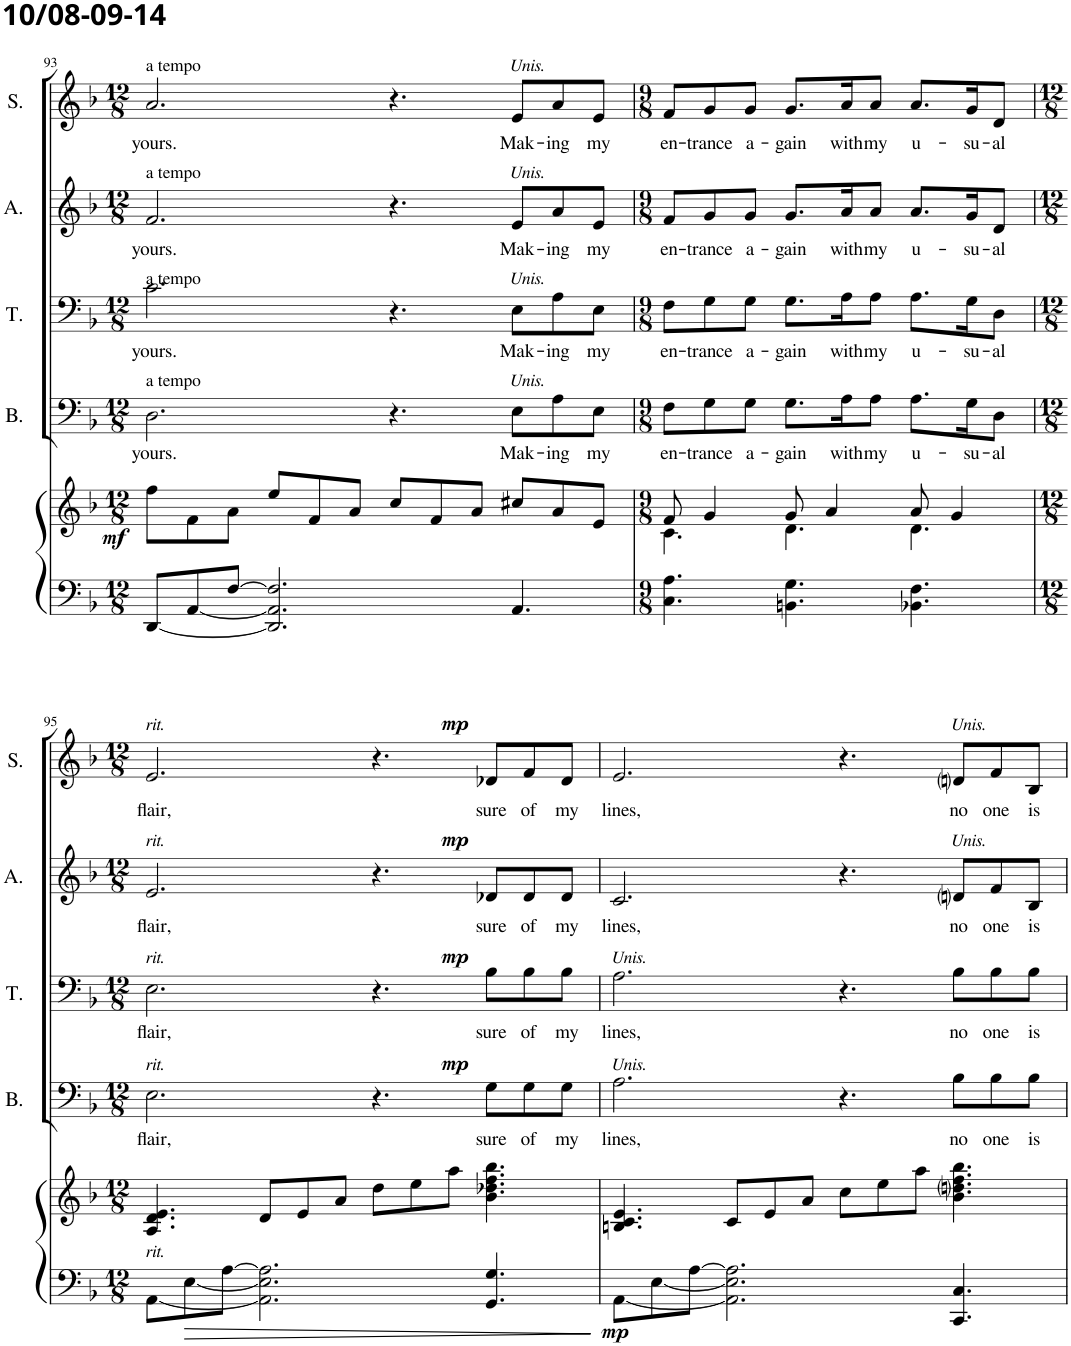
**kern	**kern	**dynam	**kern	**text	**dynam	**kern	**text	**dynam	**kern	**text	**dynam	**kern	**text	**dynam
*part5	*part5	*part5	*part4	*part4	*part4	*part3	*part3	*part3	*part2	*part2	*part2	*part1	*part1	*part1
*staff6	*staff5	*staff5/6	*staff4	*staff4	*staff4	*staff3	*staff3	*staff3	*staff2	*staff2	*staff2	*staff1	*staff1	*staff1
*I"Piano	*	*	*I"Bass	*	*	*I"Tenor	*	*	*I"Alto	*	*	*I"Soprano	*	*
*I'Pno	*	*	*I'B.	*	*	*I'T.	*	*	*I'A.	*	*	*I'S.	*	*
!!LO:PB:g=z
*clefF4	*clefG2	*	*clefF4	*	*	*clefF4	*	*	*clefG2	*	*	*clefG2	*	*
*k[b-]	*k[b-]	*	*k[b-]	*	*	*k[b-]	*	*	*k[b-]	*	*	*k[b-]	*	*
*M12/8	*M12/8	*	*M12/8	*	*	*M12/8	*	*	*M12/8	*	*	*M12/8	*	*
=93	=93	=93	=93	=93	=93	=93	=93	=93	=93	=93	=93	=93	=93	=93
!	!	!	!	!	!	!	!	!	!	!	!	!LO:TX:a:t=a tempo	!	!
!	!	!	!	!	!	!	!	!	!LO:TX:a:t=a tempo	!	!	!	!	!
!	!	!	!	!	!	!LO:TX:a:t=a tempo	!	!	!	!	!	!	!	!
!	!	!	!LO:TX:a:t=a tempo	!	!	!	!	!	!	!	!	!	!	!
!	!	!LO:DY:b	!	!LO:LY:b	!	!	!LO:LY:b	!	!	!LO:LY:b	!	!	!LO:LY:b	!
[8DD/L	8ff\L	mf	2.D\	yours.	.	2.c\	yours.	.	2.f/	yours.	.	2.a/	yours.	.
[8AA/	8f\	.	.	.	.	.	.	.	.	.	.	.	.	.
[>8F/J	8a\J	.	.	.	.	.	.	.	.	.	.	.	.	.
2.DD/] 2.AA/] 2.F/]	8ee/L	.	.	.	.	.	.	.	.	.	.	.	.	.
.	8f/	.	.	.	.	.	.	.	.	.	.	.	.	.
.	8a/J	.	.	.	.	.	.	.	.	.	.	.	.	.
.	8cc/L	.	4.r	.	.	4.r	.	.	4.r	.	.	4.r	.	.
.	8f/	.	.	.	.	.	.	.	.	.	.	.	.	.
.	8a/J	.	.	.	.	.	.	.	.	.	.	.	.	.
!	!	!	!	!	!	!	!	!	!	!	!	!LO:TX:a:i:t=Unis.	!	!
!	!	!	!	!	!	!	!	!	!LO:TX:a:i:t=Unis.	!	!	!	!	!
!	!	!	!	!	!	!LO:TX:a:i:t=Unis.	!	!	!	!	!	!	!	!
!	!	!	!LO:TX:a:i:t=Unis.	!	!	!	!	!	!	!	!	!	!	!
!	!	!	!	!LO:LY:b	!	!	!LO:LY:b	!	!	!LO:LY:b	!	!	!LO:LY:b	!
4.AA/	8cc#X/L	.	8E\L	Mak-	.	8E\L	Mak-	.	8e/L	Mak-	.	8e/L	Mak-	.
!	!	!	!	!LO:LY:b	!	!	!LO:LY:b	!	!	!LO:LY:b	!	!	!LO:LY:b	!
.	8a/	.	8A\	-ing	.	8A\	-ing	.	8a/	-ing	.	8a/	-ing	.
!	!	!	!	!LO:LY:b	!	!	!LO:LY:b	!	!	!LO:LY:b	!	!	!LO:LY:b	!
.	8e/J	.	8E\J	my	.	8E\J	my	.	8e/J	my	.	8e/J	my	.
=94	=94	=94	=94	=94	=94	=94	=94	=94	=94	=94	=94	=94	=94	=94
*M9/8	*M9/8	*	*M9/8	*	*	*M9/8	*	*	*M9/8	*	*	*M9/8	*	*
*	*^	*	*	*	*	*	*	*	*	*	*	*	*	*
!	!	!	!	!	!LO:LY:b	!	!	!LO:LY:b	!	!	!LO:LY:b	!	!	!LO:LY:b	!
4.C\ 4.A\	8f/	4.c\	.	8F\L	en-	.	8F\L	en-	.	8f/L	en-	.	8f/L	en-	.
!	!	!	!	!	!LO:LY:b	!	!	!LO:LY:b	!	!	!LO:LY:b	!	!	!LO:LY:b	!
.	4g/	.	.	8G\	-trance	.	8G\	-trance	.	8g/	-trance	.	8g/	-trance	.
!	!	!	!	!	!LO:LY:b	!	!	!LO:LY:b	!	!	!LO:LY:b	!	!	!LO:LY:b	!
.	.	.	.	8G\J	a-	.	8G\J	a-	.	8g/J	a-	.	8g/J	a-	.
!	!	!	!	!	!LO:LY:b	!	!	!LO:LY:b	!	!	!LO:LY:b	!	!	!LO:LY:b	!
4.BBn\ 4.G\	8g/	4.d\	.	8.G\L	-gain	.	8.G\L	-gain	.	8.g/L	-gain	.	8.g/L	-gain	.
.	4a/	.	.	.	.	.	.	.	.	.	.	.	.	.	.
!	!	!	!	!	!LO:LY:b	!	!	!LO:LY:b	!	!	!LO:LY:b	!	!	!LO:LY:b	!
.	.	.	.	16A\K	with	.	16A\K	with	.	16a/K	with	.	16a/K	with	.
!	!	!	!	!	!LO:LY:b	!	!	!LO:LY:b	!	!	!LO:LY:b	!	!	!LO:LY:b	!
.	.	.	.	8A\J	my	.	8A\J	my	.	8a/J	my	.	8a/J	my	.
!	!	!	!	!	!LO:LY:b	!	!	!LO:LY:b	!	!	!LO:LY:b	!	!	!LO:LY:b	!
4.BB-X\ 4.F\	8a/	4.d\	.	8.A\L	u-	.	8.A\L	u-	.	8.a/L	u-	.	8.a/L	u-	.
.	4g/	.	.	.	.	.	.	.	.	.	.	.	.	.	.
!	!	!	!	!	!LO:LY:b	!	!	!LO:LY:b	!	!	!LO:LY:b	!	!	!LO:LY:b	!
.	.	.	.	16G\K	-su-	.	16G\K	-su-	.	16g/K	-su-	.	16g/K	-su-	.
!	!	!	!	!	!LO:LY:b	!	!	!LO:LY:b	!	!	!LO:LY:b	!	!	!LO:LY:b	!
.	.	.	.	8D\J	-al	.	8D\J	-al	.	8d/J	-al	.	8d/J	-al	.
*	*v	*v	*	*	*	*	*	*	*	*	*	*	*	*	*
!!LO:LB:g=z
=95	=95	=95	=95	=95	=95	=95	=95	=95	=95	=95	=95	=95	=95	=95
*M12/8	*M12/8	*	*M12/8	*	*	*M12/8	*	*	*M12/8	*	*	*M12/8	*	*
!	!	!	!	!	!	!	!	!	!	!	!	!LO:TX:a:i:t=rit.	!	!
!	!	!	!	!	!	!	!	!	!LO:TX:a:i:t=rit.	!	!	!	!	!
!	!	!	!	!	!	!LO:TX:a:i:t=rit.	!	!	!	!	!	!	!	!
!	!	!	!LO:TX:a:i:t=rit.	!	!	!	!	!	!	!	!	!	!	!
!LO:TX:a:i:t=rit.	!	!	!	!	!	!	!	!	!	!	!	!	!	!
!	!	!	!	!LO:LY:b	!LO:HP:b	!	!LO:LY:b	!LO:HP:b	!	!LO:LY:b	!LO:HP:b	!	!LO:LY:b	!LO:HP:b
[<8AA\L	4.A/ 4.d/ 4.e/	.	2.E\	flair,	>	2.E\	flair,	>	2.e/	flair,	>	2.e/	flair,	>
[<8E\	.	.	.	.	.	.	.	.	.	.	.	.	.	.
[8A\J	.	.	.	.	.	.	.	.	.	.	.	.	.	.
2.AA\] 2.E\] 2.A\]	8d/L	.	.	.	.	.	.	.	.	.	.	.	.	.
.	8e/	.	.	.	.	.	.	.	.	.	.	.	.	.
.	8a/J	.	.	.	.	.	.	.	.	.	.	.	.	.
.	8dd\L	.	4.r	.	.	4.r	.	.	4.r	.	.	4.r	.	.
.	8ee\	.	.	.	.	.	.	.	.	.	.	.	.	.
.	8aa\J	.	.	.	.	.	.	.	.	.	.	.	.	.
!	!	!	!	!LO:LY:b	!LO:DY:n=1:a	!	!LO:LY:b	!LO:DY:n=1:a	!	!LO:LY:b	!LO:DY:n=1:a	!	!LO:LY:b	!LO:DY:n=1:a
4.GG/ 4.G/	4.b-\ 4.dd-X\ 4.ff\ 4.bb-\	.	8G\L	sure	] mp	8B-\L	sure	] mp	8d-X/L	sure	] mp	8d-X/L	sure	] mp
!	!	!	!	!LO:LY:b	!	!	!LO:LY:b	!	!	!LO:LY:b	!	!	!LO:LY:b	!
.	.	.	8G\	of	.	8B-\	of	.	8d-/	of	.	8f/	of	.
!	!	!	!	!LO:LY:b	!	!	!LO:LY:b	!	!	!LO:LY:b	!	!	!LO:LY:b	!
.	.	.	8G\J	my	.	8B-\J	my	.	8d-/J	my	.	8d-/J	my	.
=96	=96	=96	=96	=96	=96	=96	=96	=96	=96	=96	=96	=96	=96	=96
!	!	!	!	!	!	!LO:TX:a:i:t=Unis.	!	!	!	!	!	!	!	!
!	!	!	!LO:TX:a:i:t=Unis.	!	!	!	!	!	!	!	!	!	!	!
!	!	!LO:DY:b=2	!	!LO:LY:b	!	!	!LO:LY:b	!	!	!LO:LY:b	!	!	!LO:LY:b	!
[<8AA\L	4.Bn/ 4.c/ 4.e/	mp	2.A\	lines,	.	2.A\	lines,	.	2.c/	lines,	.	2.e/	lines,	.
[<8E\	.	.	.	.	.	.	.	.	.	.	.	.	.	.
[8A\J	.	.	.	.	.	.	.	.	.	.	.	.	.	.
2.AA\] 2.E\] 2.A\]	8c/L	.	.	.	.	.	.	.	.	.	.	.	.	.
.	8e/	.	.	.	.	.	.	.	.	.	.	.	.	.
.	8a/J	.	.	.	.	.	.	.	.	.	.	.	.	.
.	8cc\L	.	4.r	.	.	4.r	.	.	4.r	.	.	4.r	.	.
.	8ee\	.	.	.	.	.	.	.	.	.	.	.	.	.
.	8aa\J	.	.	.	.	.	.	.	.	.	.	.	.	.
!	!	!	!	!	!	!	!	!	!	!	!	!LO:TX:a:i:t=Unis.	!	!
!	!	!	!	!	!	!	!	!	!LO:TX:a:i:t=Unis.	!	!	!	!	!
!	!	!	!	!LO:LY:b	!	!	!LO:LY:b	!	!	!LO:LY:b	!	!	!LO:LY:b	!
4.CC/ 4.C/	4.b-\ 4.ddni\ 4.ff\ 4.bb-\	.	8B-\L	no	.	8B-\L	no	.	8dni/L	no	.	8dni/L	no	.
!	!	!	!	!LO:LY:b	!	!	!LO:LY:b	!	!	!LO:LY:b	!	!	!LO:LY:b	!
.	.	.	8B-\	one	.	8B-\	one	.	8f/	one	.	8f/	one	.
!	!	!	!	!LO:LY:b	!	!	!LO:LY:b	!	!	!LO:LY:b	!	!	!LO:LY:b	!
.	.	.	8B-\J	is	.	8B-\J	is	.	8B-/J	is	.	8B-/J	is	.
=	=	=	=	=	=	=	=	=	=	=	=	=	=	=
*-	*-	*-	*-	*-	*-	*-	*-	*-	*-	*-	*-	*-	*-	*-
